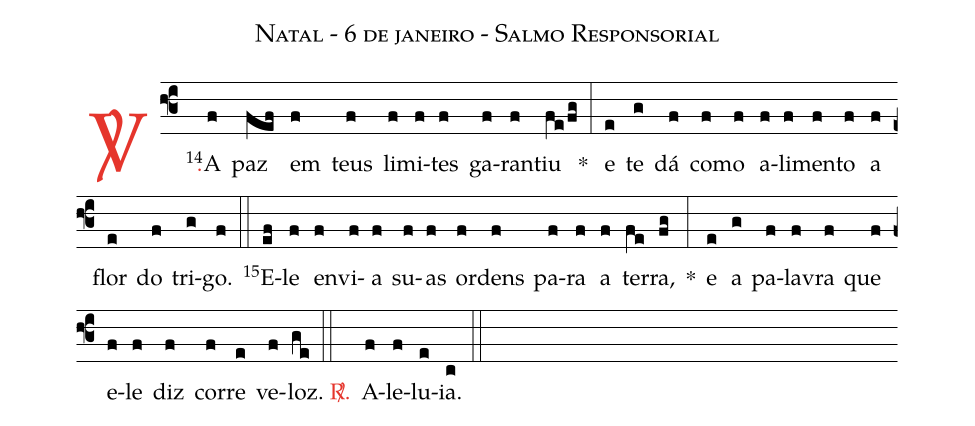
name: Natal - 6 de janeiro - Salmo Responsorial;
%%
(f3)

<c><sp>V/</sp>.</c>() <v>\VSup{14}</v>A(f) paz(fef) em(f) teus(f) li(f)mi(f)tes(f) ga(f)ran(f)tiu(fe/fg) *(:)
e(e) te(g) dá(f) co(f)mo(f) a(f)li(f)men(f)to(f) a(f) flor(e) do(f) tri(g)go.(f)

(::)

<v>\VSup{15}</v>E(ef)le(f) en(f)vi(f)a(f) su(f)as(f) or(f)dens(f) pa(f)ra(f) a(f) ter(fe)ra,(fg) *(:)
e(e) a(g) pa(f)la(f)vra(f) que(f) e(f)le(f) diz(f) cor(f)re(e) ve(f)loz.(ge)

(::)

<c><sp>R/</sp>.</c>() A(f)le(f)lu(e)ia.(c)

(::)
